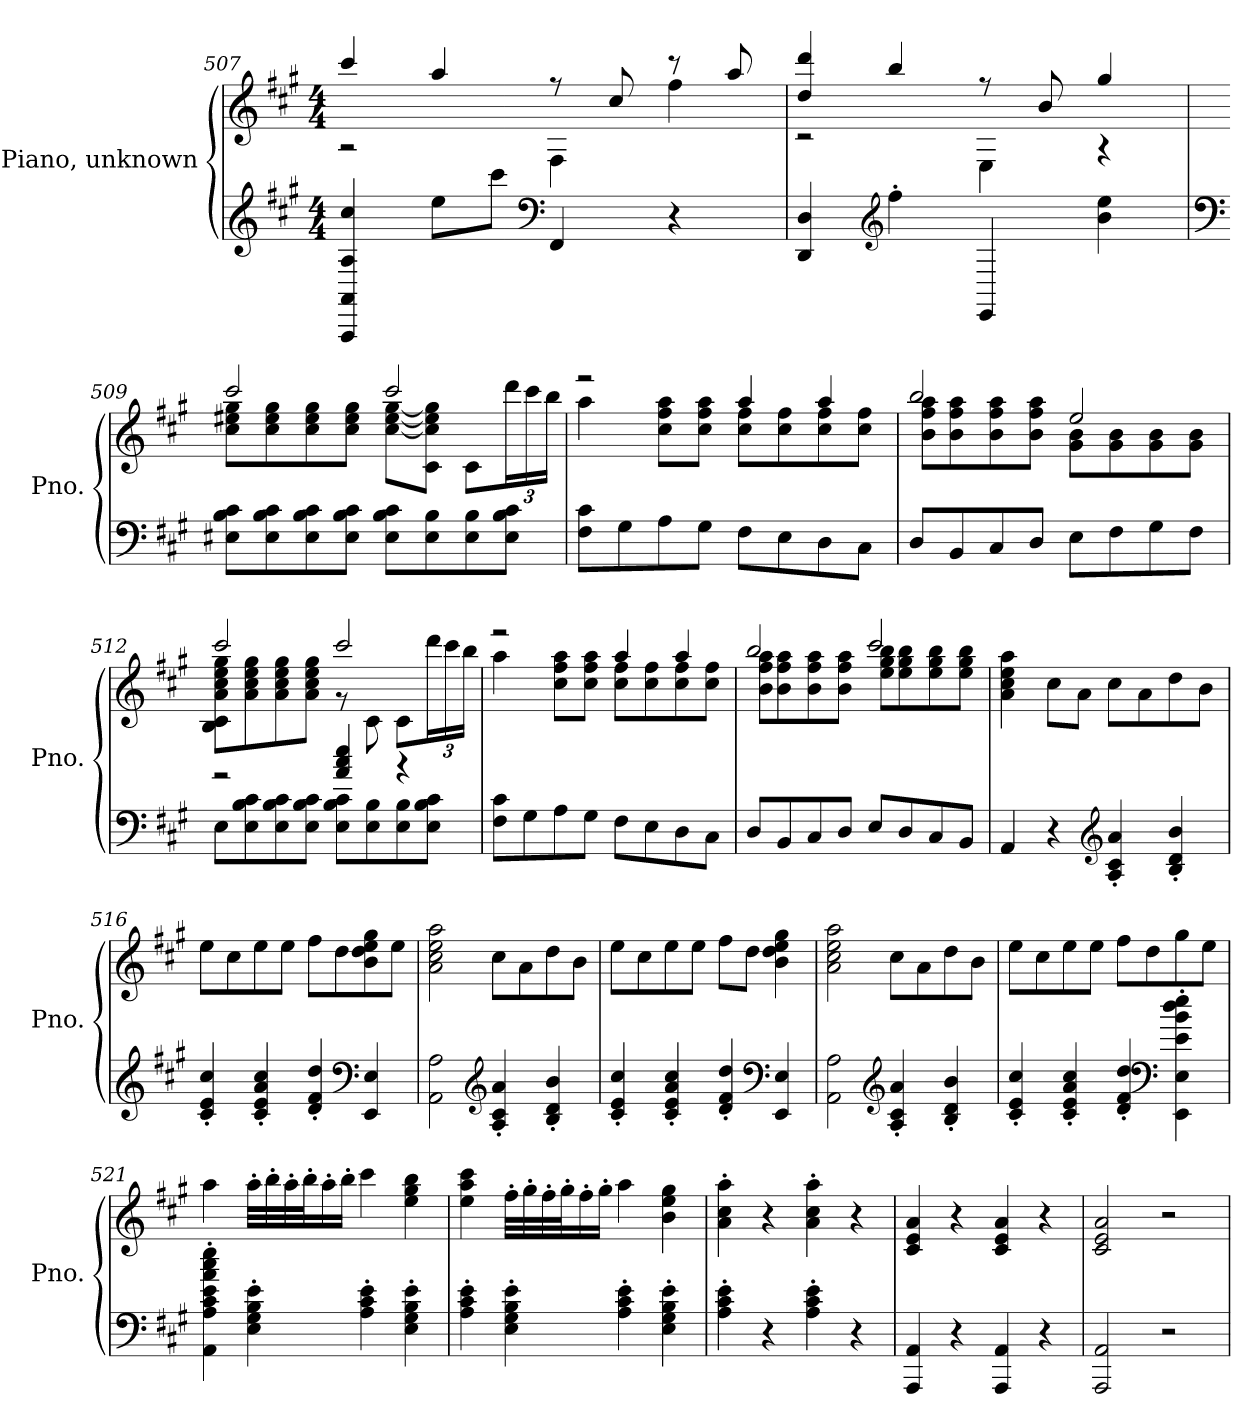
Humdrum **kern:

**kern	**kern
*part1	*part1
*staff2	*staff1
*I"Piano, unknown	*
*I'Pno.	*
*clefG2	*clefG2
*k[f#c#g#]	*k[f#c#g#]
*M4/4	*M4/4
=507	=507
*	*^
4AAA/ 4AA/ 4A/ 4cc#/	4ccc#/	2r
8ee\L	4aa/	.
8ccc#\J	.	.
*clefF4	*	*
4FF#/	8r	4F#\
.	8cc#/	.
4r	8r	4ff#\
.	8aa/	.
=508	=508	=508
4DD/ 4D/	4dd/ 4ddd/	2r
*clefG2	*	*
4ff#'\	4bb/	.
4EE/	8r	4E\
.	8b/	.
4b\ 4ee\	4gg#/	4r
!!LO:LB:g=z	!!
=509	=509	=509
*clefF4	*	*
8E#X\ 8B\ 8c#\L	2ccc#/	8cc#\ 8ee#X\ 8gg#\L
8E#\ 8B\ 8c#\	.	8cc#\ 8ee#\ 8gg#\
8E#\ 8B\ 8c#\	.	8cc#\ 8ee#\ 8gg#\
8E#\ 8B\ 8c#\J	.	8cc#\ 8ee#\ 8gg#\J
8E#\ 8B\ 8c#\L	2ccc#/	[8cc#\ [8ee#\ [8gg#\L
8E#\ 8B\	.	8c#\ 8cc#\] 8ee#\] 8gg#\]J
8E#\ 8B\	.	8c#\L
*	*	*Xbrackettup
8E#\ 8B\ 8c#\J	.	24ddd\L
.	.	24ccc#\
.	.	24bb\JJ
=510	=510	=510
8F#\ 8c#\L	2r	4aa\
8G#\	.	.
8A\	.	8cc#\ 8ff#\ 8aa\L
8G#\J	.	8cc#\ 8ff#\ 8aa\J
8F#\L	4aa/	8cc#\ 8ff#\L
8E\	.	8cc#\ 8ff#\
8D\	4aa/	8cc#\ 8ff#\
8C#\J	.	8cc#\ 8ff#\J
=511	=511	=511
8D/L	2bb/	8b\ 8ff#\ 8aa\L
8BB/	.	8b\ 8ff#\ 8aa\
8C#/	.	8b\ 8ff#\ 8aa\
8D/J	.	8b\ 8ff#\ 8aa\J
8E\L	2ee/	8g#\ 8b\L
8F#\	.	8g#\ 8b\
8G#\	.	8g#\ 8b\
8F#\J	.	8g#\ 8b\J
!!LO:LB:g=z	!!
=512	=512	=512
*^	*	*
2r	8E\L	2ccc#/	8B\ 8c#\ 8a\ 8cc#\ 8ee\ 8gg#\L
.	8E\ 8B\ 8c#\	.	8a\ 8cc#\ 8ee\ 8gg#\
.	8E\ 8B\ 8c#\	.	8a\ 8cc#\ 8ee\ 8gg#\
.	8E\ 8B\ 8c#\J	.	8a\ 8cc#\ 8ee\ 8gg#\J
4a/ 4cc#/ 4ee/	8E\ 8B\ 8c#\L	2ccc#/	8r
.	8E\ 8B\	.	8c#\
4r	8E\ 8B\	.	8c#\L
.	8E\ 8B\ 8c#\J	.	24ddd\L
.	.	.	24ccc#\
.	.	.	24bb\JJ
*v	*v	*	*
=513	=513	=513
8F#\ 8c#\L	2r	4aa\
8G#\	.	.
8A\	.	8cc#\ 8ff#\ 8aa\L
8G#\J	.	8cc#\ 8ff#\ 8aa\J
8F#\L	4aa/	8cc#\ 8ff#\L
8E\	.	8cc#\ 8ff#\
8D\	4aa/	8cc#\ 8ff#\
8C#\J	.	8cc#\ 8ff#\J
=514	=514	=514
8D/L	2bb/	8b\ 8ff#\ 8aa\L
8BB/	.	8b\ 8ff#\ 8aa\
8C#/	.	8b\ 8ff#\ 8aa\
8D/J	.	8b\ 8ff#\ 8aa\J
8E/L	2ccc#/	8ee\ 8gg#\ 8bb\L
8D/	.	8ee\ 8gg#\ 8bb\
8C#/	.	8ee\ 8gg#\ 8bb\
8BB/J	.	8ee\ 8gg#\ 8bb\J
*	*v	*v
!!LO:LB:g=z
=515	=515
4AA/	4a\ 4cc#\ 4ee\ 4aa\
4r	8cc#\L
.	8a\J
*clefG2	*
4A/' 4c#/' 4a/'	8cc#\L
.	8a\
4B/' 4d/' 4b/'	8dd\
.	8b\J
=516	=516
4c#/' 4e/' 4cc#/'	8ee\L
.	8cc#\
4c#/' 4e/' 4a/' 4cc#/'	8ee\
.	8ee\J
4d/' 4f#/' 4dd/'	8ff#\L
.	8dd\
*clefF4	*
4EE/ 4E/	8b\ 8dd\ 8ee\ 8gg#\
.	8ee\J
=517	=517
2AA\ 2A\	2a\ 2cc#\ 2ee\ 2aa\
*clefG2	*
4A/' 4c#/' 4a/'	8cc#\L
.	8a\
4B/' 4d/' 4b/'	8dd\
.	8b\J
=518	=518
4c#/' 4e/' 4cc#/'	8ee\L
.	8cc#\
4c#/' 4e/' 4a/' 4cc#/'	8ee\
.	8ee\J
4d/' 4f#/' 4dd/'	8ff#\L
.	8dd\J
*clefF4	*
4EE/ 4E/	4b\ 4dd\ 4ee\ 4gg#\
=519	=519
2AA\ 2A\	2a\ 2cc#\ 2ee\ 2aa\
*clefG2	*
4A/' 4c#/' 4a/'	8cc#\L
.	8a\
4B/' 4d/' 4b/'	8dd\
.	8b\J
!!LO:PB:g=z
=520	=520
4c#/' 4e/' 4cc#/'	8ee\L
.	8cc#\
4c#/' 4e/' 4a/' 4cc#/'	8ee\
.	8ee\J
4d/' 4f#/' 4dd/'	8ff#\L
.	8dd\
*clefF4	*
4EE\' 4E\' 4e\' 4b\' 4dd\' 4ee\'	8gg#\
.	8ee\J
=521	=521
4AA\' 4A\' 4c#\' 4e\' 4a\' 4cc#\' 4ee\'	4aa\
4E\' 4G#\' 4B\' 4e\'	32aa'\LLL
.	32bb'\
.	32aa'\
.	32bb'\J
.	16aa'\
.	16bb'\JJ
4A\' 4c#\' 4e\'	4ccc#\
4E\' 4G#\' 4B\' 4e\'	4ee\ 4gg#\ 4bb\
=522	=522
4A\' 4c#\' 4e\'	4ee\ 4aa\ 4ccc#\
4E\' 4G#\' 4B\' 4e\'	32ff#'\LLL
.	32gg#'\
.	32ff#'\
.	32gg#'\J
.	16ff#'\
.	16gg#'\JJ
4A\' 4c#\' 4e\'	4aa\
4E\' 4G#\' 4B\' 4e\'	4b\ 4ee\ 4gg#\
=523	=523
4A\' 4c#\' 4e\'	4a\' 4cc#\' 4aa\'
4r	4r
4A\' 4c#\' 4e\'	4a\' 4cc#\' 4aa\'
4r	4r
=524	=524
4AAA/ 4AA/	4c#/ 4e/ 4a/
4r	4r
4AAA/ 4AA/	4c#/ 4e/ 4a/
4r	4r
!!LO:LB:g=z
=525	=525
2AAA/ 2AA/	2c#/ 2e/ 2a/
2r	2r
=	=
*-	*-
